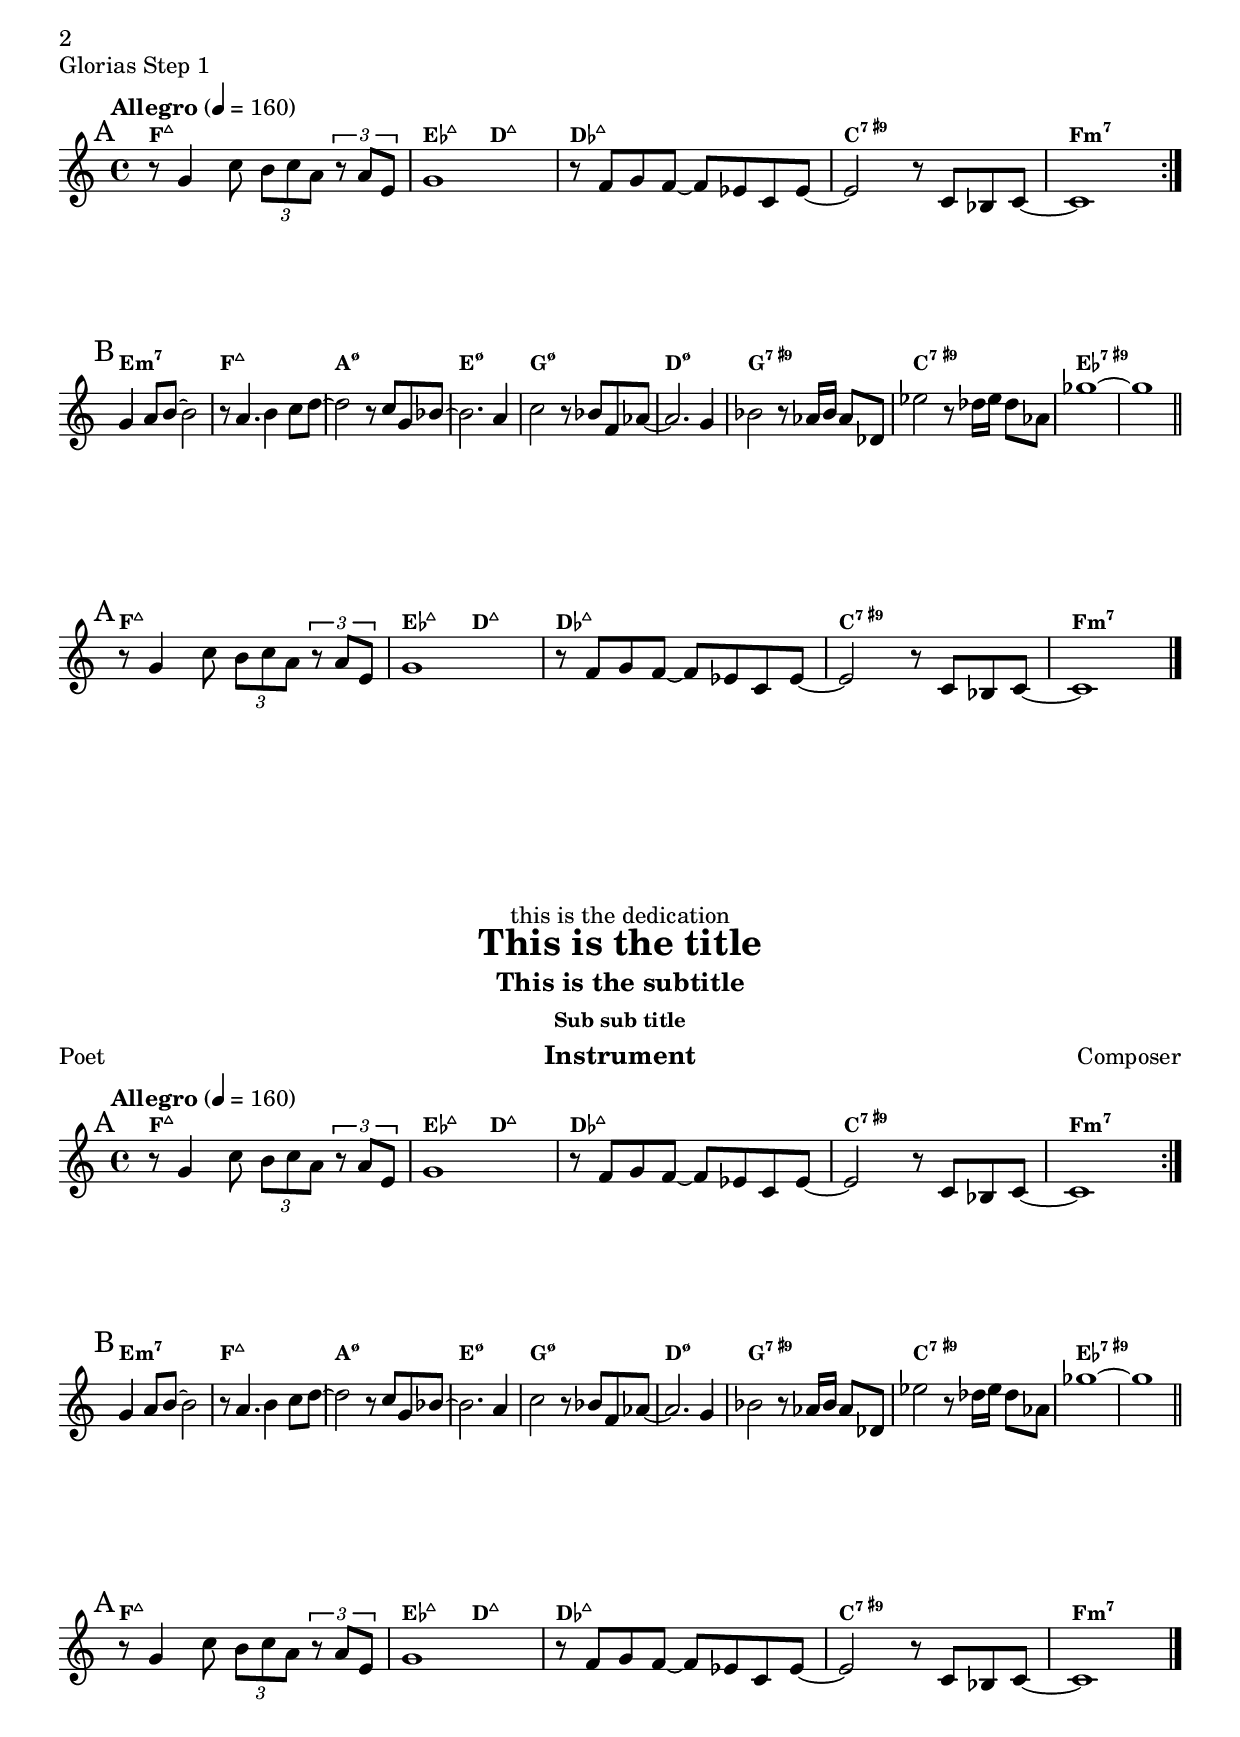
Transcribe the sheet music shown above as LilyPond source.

% end verbatim - this comment is a hack to prevent texinfo.tex
% from choking on non-European UTF-8 subsets

%% this version tag will keep me compiling only on this version of lilypond.
%%=====================================================================
\version "2.12.3"

%% lets define a variable to hold the formatted build date (man 3 strftime):
date=#(strftime "%T %d-%m-%Y" (localtime (current-time)))
lilyver=#(lilypond-version)

%% default values for headers
%%=======================================================================


%%




















% this is a macro that * really * breaks lines. You don't really need this since a regular \break will work
% AS LONG AS you have the '\remove Bar_engraver' enabled...










% this is a macro that * really * breaks lines. You don't really need this since a regular \break will work
% AS LONG AS you have the '\remove Bar_engraver' enabled...


%% some macros to be reused all over
%% =====================================================================
myBreak=\break
myEndLine=\break
myEndLineVoltaNotLast={}
myEndLineVoltaLast=\break
partBar=\bar "||"
endBar=\bar "|."
startRepeat=\bar "|:"
endRepeat=\bar ":|"
startTune={}
endTune=\bar "|."
%% some macros for marking parts of jazz tunes
%% =====================================================================
startSong={}
endSong=\bar "|."
startPart={}
endPart=\bar "||"
startIntro=\mark "Intro"
endIntro={}
%% this causes chords that do not change to disappear...
startChords=\set chordChanges = ##t
endChords={}
\paper {
	%% reduce spaces between systems and the bottom (taken from the lilypond
	%% documentation and found the relevant variable)
	%% the result of this is that I can fit 8 single staffs in one page
	%% which is ideal for Jazz (think 32 bar divided into 8 lines of 4 bars each...).
	%% I should really only apply this thing for Jazz tunes but that is a TODO item.
	%% default is 4\mm - 3 already causes 8 staffs to take 2 pages
	between-system-padding = 2\mm
	%% default is 20\mm
	%% between-system-space = 16\mm
	%% ragged-last-bottom = ##f
	%% ragged-bottom = ##f

	%% make lilypond increase the distance of the footer from the bottom of the page
	%% it seems that if you don't do something like this you're going to have
	%% a real problem seeing the footer in postscript printing....
	%bottom-margin = 2.5\cm

}
\layout {
	%% don't have the fist line indented
	indent = 0.0 \cm
	%% don't know what this is (taken from Laurent Martelli...)
	%textheight = 1.5\cm

	\context {
		\Score
		\override LyricText #'font-family = #'typewriter
		\override LyricText #'font-size = #'-2
		% set the style of the chords to Jazz - I don't see this making any effect
		%\override ChordName #'style = #'jazz
		%\override ChordName #'word-space = #2
		\override ChordName #'font-series = #'bold
		\override ChordName #'font-family = #'roman
		\override ChordName #'font-size = #-1
		%% don't show bar numbers (for jazz it makes it too cluttery)
		\remove "Bar_number_engraver"
	}
}
%% reduce the font size (taken from the lilypond info documentation)
%%#(set-global-staff-size 17.82)

%% There is no need to set the paper size to a4 since it is the default.
%% make lilypond use paper of size a4 (Is this the default ?!?)
%%#(set-default-paper-size "a4")
%%

%{
	DONE:
	- added the chords.
	- added the notes.
	- added youtube performances.
	- added the tunes structure.
	- checked the speed of the tune.
	- added epdfs for real book and new real book.
	- filled in the copyright
	TODO:
	- do the rythm markings on the second bar of the real book version.
	- enter the new real book version.
%}

%% this version of the chords is from the real book...
myChords=\chordmode {
	\startChords

	\startSong

	\mark "A"
	\startPart
	\repeat volta 2 {
		f1:maj7 | ees2:maj7 d:maj | des1:maj7 | c:7.9+ | f:m7 | \myEndLine
	}
	%% this is remarked ON PURPOSE to keep the repetition sign in the chart...
	%%\endPart

	\mark "B"
	\startPart
	e1:m7 | f:maj1 | a:m7.5- | e:m7.5- | g:m7.5- |
	d:m7.5- | g:7.9+ | c:7.9+ | ees1*2:7.9+ | \myEndLine
	\endPart

	\mark "A"
	\startPart
	f1:maj7 | ees2:maj7 d:maj | des1:maj7 | c:7.9+ | f:m7 | \myEndLine
	\endPart

	\endSong

	\endChords
}

%% this version of the tune is from the real book...
myVoice=\relative c'' {
	%% http://veltzer.net/blog/blog/2010/08/14/musical-tempo-table/
	\tempo "Allegro" 4 = 160
	\time 4/4
	\key c \major

	% part "A"
	\repeat volta 2 {
		r8 g4 c8 \times 2/3 { b c a } \times 2/3 { r a e } | g1 | r8 f g f~ f ees c ees~ | ees2 r8 c bes c~ | c1 |
	}
	% part "B"
	g'4 a8 b~ b2 | r8 a4. b4 c8 d~ | d2 r8 c g bes~ | bes2. a4 | c2 r8 bes f aes~ |
	aes2. g4 | bes2 r8 aes16 bes aes8 des, | ees'2 r8 des16 ees des8 aes | ges'1~ | ges |
	% part "A"
	r8 g,4 c8 \times 2/3 { b c a } \times 2/3 { r a e } | g1 | r8 f g f~ f ees c ees~ | ees2 r8 c bes c~ | c1 |
}

%% score for printing
\book {
\markuplines \table-of-contents
\pageBreak
\tocItem \markup "First Score"
\score {
	<<
		\new ChordNames="Chords" \myChords
		\new Staff="Melody" {
			\new Voice="myvoice" \myVoice
		}
	>>
\header {
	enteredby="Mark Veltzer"
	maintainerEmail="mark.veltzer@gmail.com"
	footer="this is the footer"
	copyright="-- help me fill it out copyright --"
	completion="0"
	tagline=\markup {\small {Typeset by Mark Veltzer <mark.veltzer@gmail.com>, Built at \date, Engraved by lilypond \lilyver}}
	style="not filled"
	poet="unknown"


	title="Gloria's Step"
	composer="Scott LaFaro"
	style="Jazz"
	piece="Glorias Step 1"
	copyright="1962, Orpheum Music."

	completion="5"
	uuid="892e5552-f2ad-11e0-8c10-0019d11e5a41"

	structure="AABA"
	%% Bill Evans, not the orignal Sunday at the Village version...
	idyoutube="C84KmJwtPeI"
	%% the original Sunday at the Village version (take 2)...
	idyoutube="Aib_RL_x7PA"
}
}
\markup {
  \null
}
\tocItem \markup "Second Score"
%% taken from "/usr/share/lilypond/2.12.3/ly/titling-init.ly"
\markup {
\column {
  \fill-line { "this is the dedication" }
  \override #'(baseline-skip . 3.5)
  \column {
    \huge \larger \bold
    \fill-line {
    \larger "This is the title" 
    }
    \fill-line {
    \large \smaller \bold
    \larger "This is the subtitle" 
    }
    \fill-line {
    \smaller \bold
    "Sub sub title"
    }
    \fill-line {
    "Poet"
    { \large \bold "Instrument" }
    "Composer"
    }
  }
}
}
\score {
	<<
		\new ChordNames="Chords" \myChords
		\new Staff="Melody" {
			\new Voice="myvoice" \myVoice
		}
	>>
}
}
